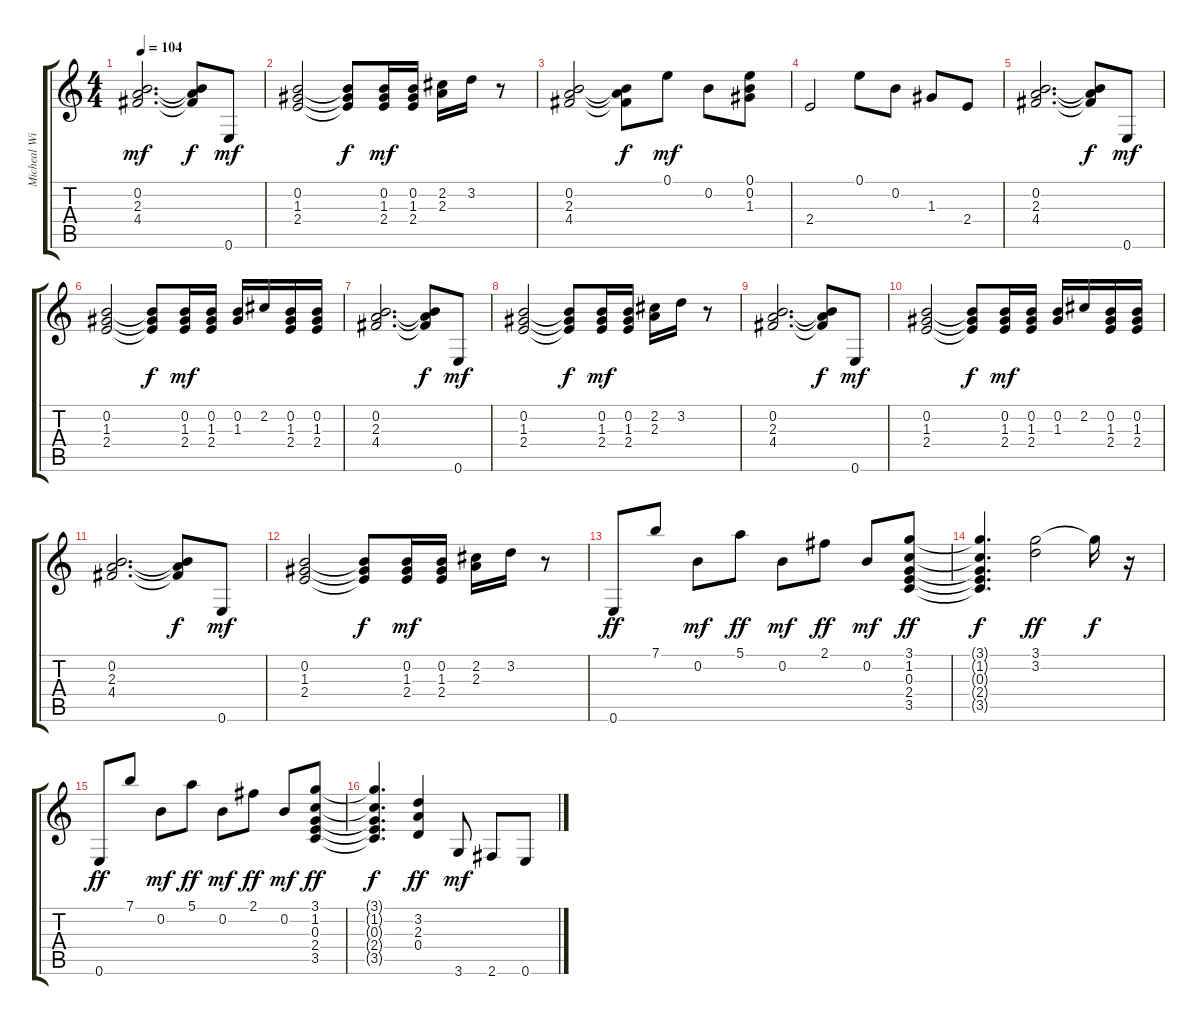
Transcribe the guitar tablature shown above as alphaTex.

\track ("Micheal Wilton" "Micheal Wi") {instrument distortionguitar}
\staff {score tabs}
\tuning (E4 B3 G3 D3 A2 E2) {hide}
\ts (4 4)
\tempo 104
\clef g2
\ks c
(0.2 2.3 4.4).2{d dy mf} (0.2{t} 2.3{t} 4.4{t}).8{dy f} 0.6.8{dy mf} |
(0.2 1.3 2.4).2 (0.2{t} 1.3{t} 2.4{t}).8{dy f} (0.2 1.3 2.4).16{dy mf} (0.2 1.3 2.4).16 (2.2 2.3).16 3.2.16 r.8 |
(0.2 2.3 4.4).2 (0.2{t} 2.3{t} 4.4{t}).8{dy f} 0.1.8{dy mf} 0.2.8 (0.1 0.2 1.3).8 |
2.4.2 0.1.8 0.2.8 1.3.8 2.4.8 |
(0.2 2.3 4.4).2{d} (0.2{t} 2.3{t} 4.4{t}).8{dy f} 0.6.8{dy mf} |
(0.2 1.3 2.4).2 (0.2{t} 1.3{t} 2.4{t}).8{dy f} (0.2 1.3 2.4).16{dy mf} (0.2 1.3 2.4).16 (0.2 1.3).16 2.2.16 (0.2 1.3 2.4).16 (0.2 1.3 2.4).16 |
(0.2 2.3 4.4).2{d} (0.2{t} 2.3{t} 4.4{t}).8{dy f} 0.6.8{dy mf} |
(0.2 1.3 2.4).2 (0.2{t} 1.3{t} 2.4{t}).8{dy f} (0.2 1.3 2.4).16{dy mf} (0.2 1.3 2.4).16 (2.2 2.3).16 3.2.16 r.8 |
(0.2 2.3 4.4).2{d} (0.2{t} 2.3{t} 4.4{t}).8{dy f} 0.6.8{dy mf} |
(0.2 1.3 2.4).2 (0.2{t} 1.3{t} 2.4{t}).8{dy f} (0.2 1.3 2.4).16{dy mf} (0.2 1.3 2.4).16 (0.2 1.3).16 2.2.16 (0.2 1.3 2.4).16 (0.2 1.3 2.4).16 |
(0.2 2.3 4.4).2{d} (0.2{t} 2.3{t} 4.4{t}).8{dy f} 0.6.8{dy mf} |
(0.2 1.3 2.4).2 (0.2{t} 1.3{t} 2.4{t}).8{dy f} (0.2 1.3 2.4).16{dy mf} (0.2 1.3 2.4).16 (2.2 2.3).16 3.2.16 r.8 |
0.6.8{dy ff instrument distortionguitar} 7.1.8 0.2.8{dy mf} 5.1.8{dy ff} 0.2.8{dy mf} 2.1.8{dy ff} 0.2.8{dy mf} (3.1 1.2 0.3 2.4 3.5).8{dy ff} |
(3.1{t} 1.2{t} 0.3{t} 2.4{t} 3.5{t}).4{d dy f} (3.1 3.2).2{dy ff} 3.1{t}.16{dy f} r.16 |
0.6.8{dy ff} 7.1.8 0.2.8{dy mf} 5.1.8{dy ff} 0.2.8{dy mf} 2.1.8{dy ff} 0.2.8{dy mf} (3.1 1.2 0.3 2.4 3.5).8{dy ff} |
(3.1{t} 1.2{t} 0.3{t} 2.4{t} 3.5{t}).4{d dy f} (3.2 2.3 0.4).4{dy ff} 3.6.8{dy mf} 2.6.8 0.6.8
